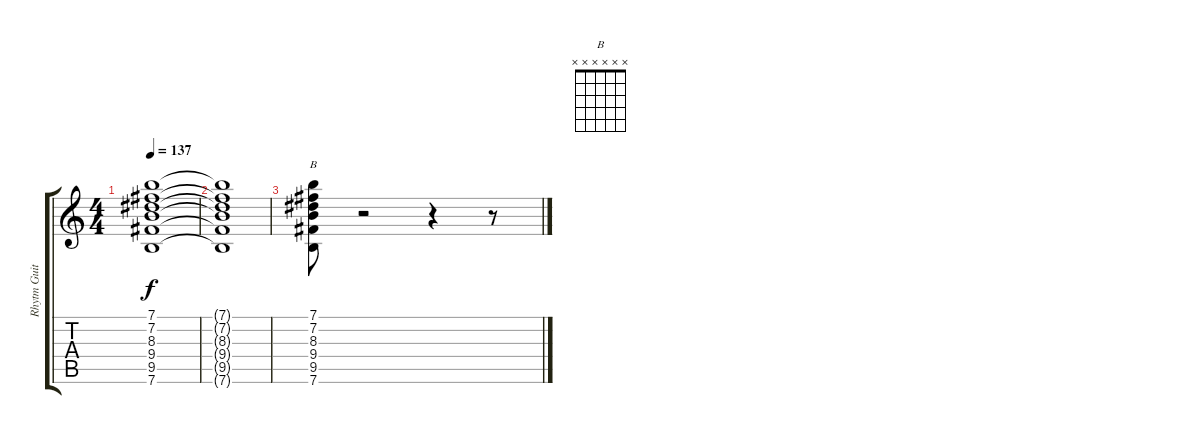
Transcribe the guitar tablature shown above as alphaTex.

\track ("Rhytm Guitar 2" "Rhytm Guit") {instrument distortionguitar}
\staff {score tabs}
\tuning (E4 B3 G3 D3 A2 E2) {hide}
\chord ("B" x x x x x x)
\ts (4 4)
\tempo 137
\clef g2
\ks c
(7.1{t} 7.2{t} 8.3{t} 9.4{t} 9.5{t} 7.6{t}).1{dy f} |
(7.1{t} 7.2{t} 8.3{t} 9.4{t} 9.5{t} 7.6{t}).1 |
(7.1 7.2 8.3 9.4 9.5 7.6).8{ch "B"} r.2 r.4 r.8
